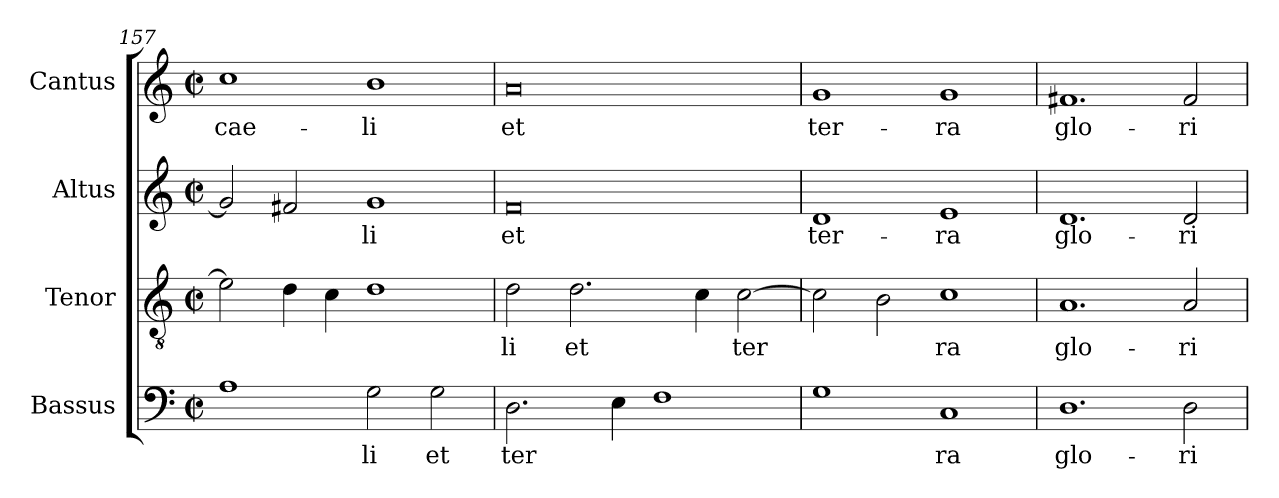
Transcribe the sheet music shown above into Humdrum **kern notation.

**kern	**text	**kern	**text	**kern	**text	**kern	**text
*part4	*part4	*part3	*part3	*part2	*part2	*part1	*part1
*staff4	*staff4	*staff3	*staff3	*staff2	*staff2	*staff1	*staff1
*I"Bassus	*	*I"Tenor	*	*I"Altus	*	*I"Cantus	*
*clefF4	*	*clefGv2	*	*clefG2	*	*clefG2	*
*k[]	*	*k[]	*	*k[]	*	*k[]	*
*C:	*	*C:	*	*C:	*	*C:	*
*M2/2	*	*M2/2	*	*M2/2	*	*M2/2	*
*met(c|)	*	*met(c|)	*	*met(c|)	*	*met(c|)	*
=157	=157	=157	=157	=157	=157	=157	=157
!	!LO:LY:b:cj	!	!LO:LY:b	!	!LO:LY:b:cj	!	!LO:LY:b:cj
1A	--	2e\]	--	2g/]	--	1cc	cae-
!	!	!	!LO:LY:b	!	!LO:LY:b:cj	!	!
.	.	4d\	--	2f#X/	--	.	.
!	!	!	!LO:LY:b	!	!	!	!
.	.	4c\	--	.	.	.	.
!	!LO:LY:b:cj	!	!LO:LY:b	!	!LO:LY:b:cj	!	!LO:LY:b:cj
2G\	-li	1d	--	1g	-li	1b	-li
!	!LO:LY:b:cj	!	!	!	!	!	!
2G\	et	.	.	.	.	.	.
=158	=158	=158	=158	=158	=158	=158	=158
!	!LO:LY:b:cj	!	!LO:LY:b	!	!LO:LY:b:cj	!	!LO:LY:b:cj
2.D\	ter-	2d\	-li	0f	et	0a	et
!	!	!	!LO:LY:b	!	!	!	!
.	.	2.d\	et	.	.	.	.
!	!LO:LY:b:cj	!	!	!	!	!	!
4E\	--	.	.	.	.	.	.
!	!LO:LY:b:cj	!	!	!	!	!	!
1F	--	.	.	.	.	.	.
!	!	!	!LO:LY:b	!	!	!	!
.	.	4c\	.	.	.	.	.
!	!	!	!LO:LY:b	!	!	!	!
.	.	[>2c\	ter-	.	.	.	.
=159	=159	=159	=159	=159	=159	=159	=159
!	!LO:LY:b:cj	!	!LO:LY:b	!	!LO:LY:b:cj	!	!LO:LY:b:cj
1G	--	2c\]	--	1d	ter-	1g	ter-
!	!	!	!LO:LY:b	!	!	!	!
.	.	2B\	--	.	.	.	.
!	!LO:LY:b:cj	!	!LO:LY:b	!	!LO:LY:b:cj	!	!LO:LY:b:cj
1C	-ra	1c	-ra	1e	-ra	1g	-ra
!!LO:LB:g=z
=160	=160	=160	=160	=160	=160	=160	=160
!	!LO:LY:b:cj	!	!LO:LY:b	!	!LO:LY:b:cj	!	!LO:LY:b:cj
1.D	glo-	1.A	glo-	1.d	glo-	1.f#X	glo-
!	!LO:LY:b:cj	!	!LO:LY:b	!	!LO:LY:b:cj	!	!LO:LY:b:cj
2D\	-ri-	2A/	-ri-	2d/	-ri-	2f#/	-ri-
=	=	=	=	=	=	=	=
*-	*-	*-	*-	*-	*-	*-	*-
